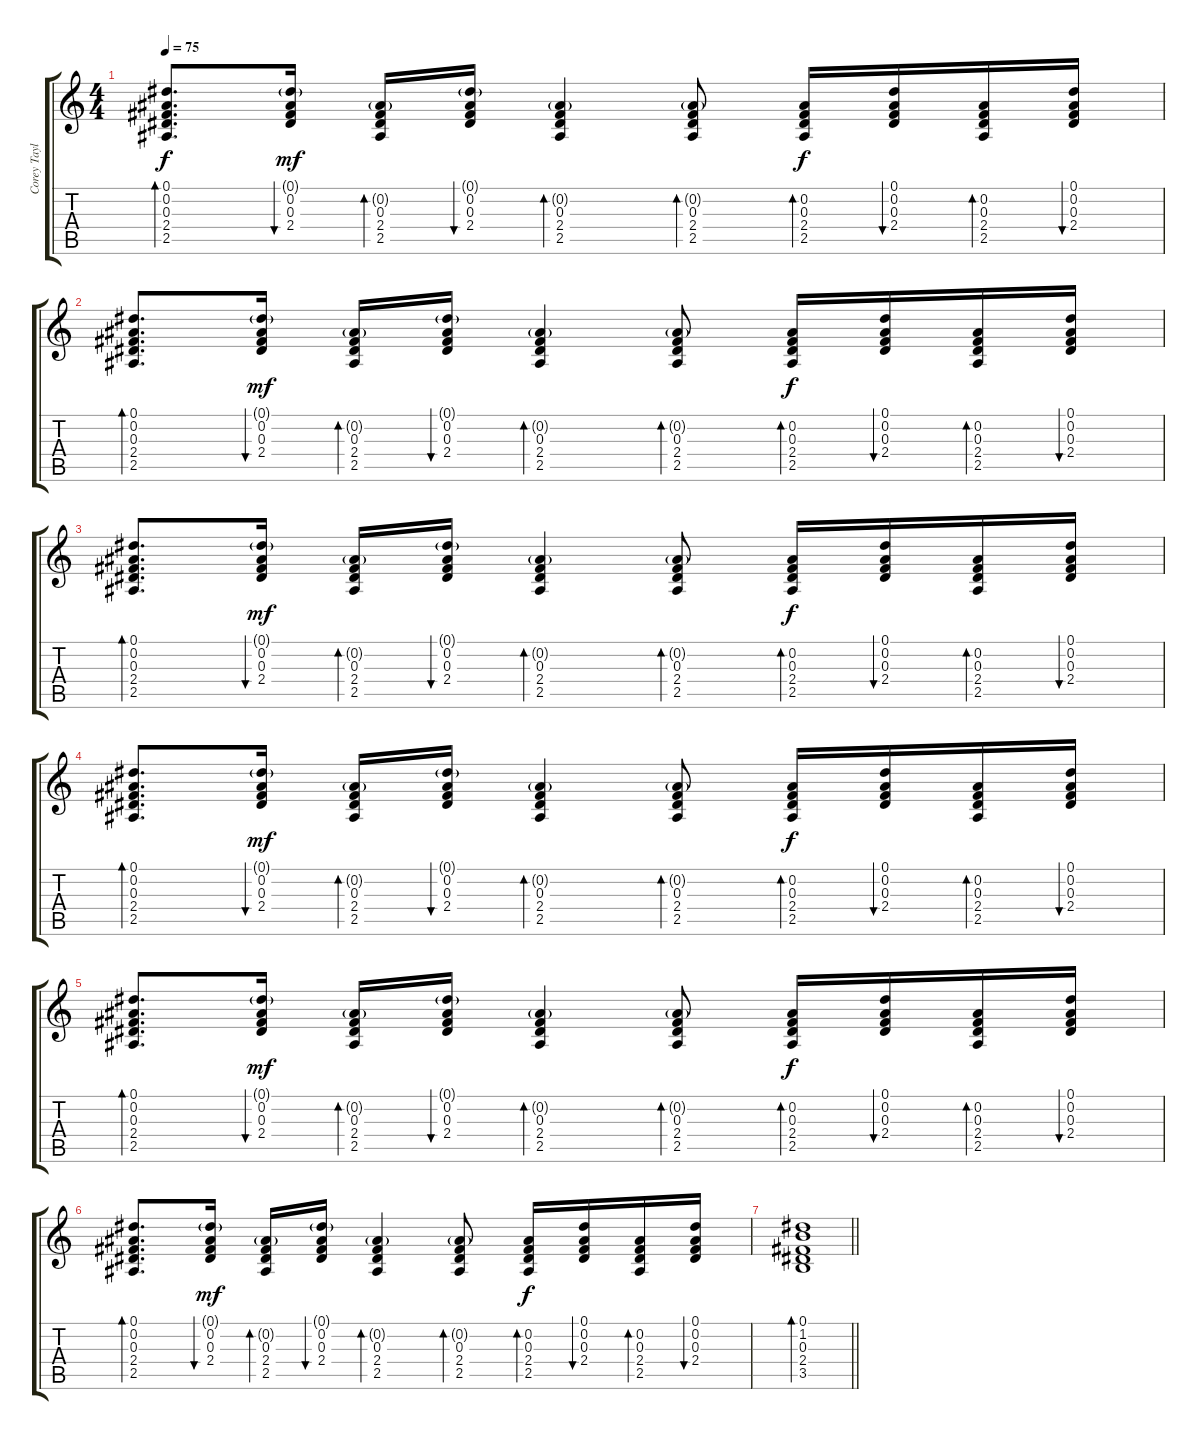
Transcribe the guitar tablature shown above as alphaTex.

\track ("Corey Taylor Guitar" "Corey Tayl") {instrument acousticguitarsteel}
\staff {score tabs}
\tuning (Eb4 Bb3 Gb3 Db3 Ab2 Db2) {hide}
\ts (4 4)
\tempo 75
\clef g2
\ks c
(0.1 0.2 0.3 2.4 2.5).8{d bd 120 dy f} (0.1{g} 0.2 0.3 2.4).16{bu 60 dy mf} (0.2{g} 0.3 2.4 2.5).16{bd 60} (0.1{g} 0.2 0.3 2.4).16{bu 60} (0.2{g} 0.3 2.4 2.5).4{bd 60} (0.2{g} 0.3 2.4 2.5).8{bd 60} (0.2 0.3 2.4 2.5).16{bd 60 dy f} (0.1 0.2 0.3 2.4).16{bu 60} (0.2 0.3 2.4 2.5).16{bd 60} (0.1 0.2 0.3 2.4).16{bu 60} |
(0.1 0.2 0.3 2.4 2.5).8{d bd 120} (0.1{g} 0.2 0.3 2.4).16{bu 60 dy mf} (0.2{g} 0.3 2.4 2.5).16{bd 60} (0.1{g} 0.2 0.3 2.4).16{bu 60} (0.2{g} 0.3 2.4 2.5).4{bd 60} (0.2{g} 0.3 2.4 2.5).8{bd 60} (0.2 0.3 2.4 2.5).16{bd 60 dy f} (0.1 0.2 0.3 2.4).16{bu 60} (0.2 0.3 2.4 2.5).16{bd 60} (0.1 0.2 0.3 2.4).16{bu 60} |
(0.1 0.2 0.3 2.4 2.5).8{d bd 120} (0.1{g} 0.2 0.3 2.4).16{bu 60 dy mf} (0.2{g} 0.3 2.4 2.5).16{bd 60} (0.1{g} 0.2 0.3 2.4).16{bu 60} (0.2{g} 0.3 2.4 2.5).4{bd 60} (0.2{g} 0.3 2.4 2.5).8{bd 60} (0.2 0.3 2.4 2.5).16{bd 60 dy f} (0.1 0.2 0.3 2.4).16{bu 60} (0.2 0.3 2.4 2.5).16{bd 60} (0.1 0.2 0.3 2.4).16{bu 60} |
(0.1 0.2 0.3 2.4 2.5).8{d bd 120} (0.1{g} 0.2 0.3 2.4).16{bu 60 dy mf} (0.2{g} 0.3 2.4 2.5).16{bd 60} (0.1{g} 0.2 0.3 2.4).16{bu 60} (0.2{g} 0.3 2.4 2.5).4{bd 60} (0.2{g} 0.3 2.4 2.5).8{bd 60} (0.2 0.3 2.4 2.5).16{bd 60 dy f} (0.1 0.2 0.3 2.4).16{bu 60} (0.2 0.3 2.4 2.5).16{bd 60} (0.1 0.2 0.3 2.4).16{bu 60} |
(0.1 0.2 0.3 2.4 2.5).8{d bd 120} (0.1{g} 0.2 0.3 2.4).16{bu 60 dy mf} (0.2{g} 0.3 2.4 2.5).16{bd 60} (0.1{g} 0.2 0.3 2.4).16{bu 60} (0.2{g} 0.3 2.4 2.5).4{bd 60} (0.2{g} 0.3 2.4 2.5).8{bd 60} (0.2 0.3 2.4 2.5).16{bd 60 dy f} (0.1 0.2 0.3 2.4).16{bu 60} (0.2 0.3 2.4 2.5).16{bd 60} (0.1 0.2 0.3 2.4).16{bu 60} |
(0.1 0.2 0.3 2.4 2.5).8{d bd 120} (0.1{g} 0.2 0.3 2.4).16{bu 60 dy mf} (0.2{g} 0.3 2.4 2.5).16{bd 60} (0.1{g} 0.2 0.3 2.4).16{bu 60} (0.2{g} 0.3 2.4 2.5).4{bd 60} (0.2{g} 0.3 2.4 2.5).8{bd 60} (0.2 0.3 2.4 2.5).16{bd 60 dy f} (0.1 0.2 0.3 2.4).16{bu 60} (0.2 0.3 2.4 2.5).16{bd 60} (0.1 0.2 0.3 2.4).16{bu 60} |
\barLineRight lightlight
(0.1 1.2 0.3 2.4 3.5).1{bd 120}
